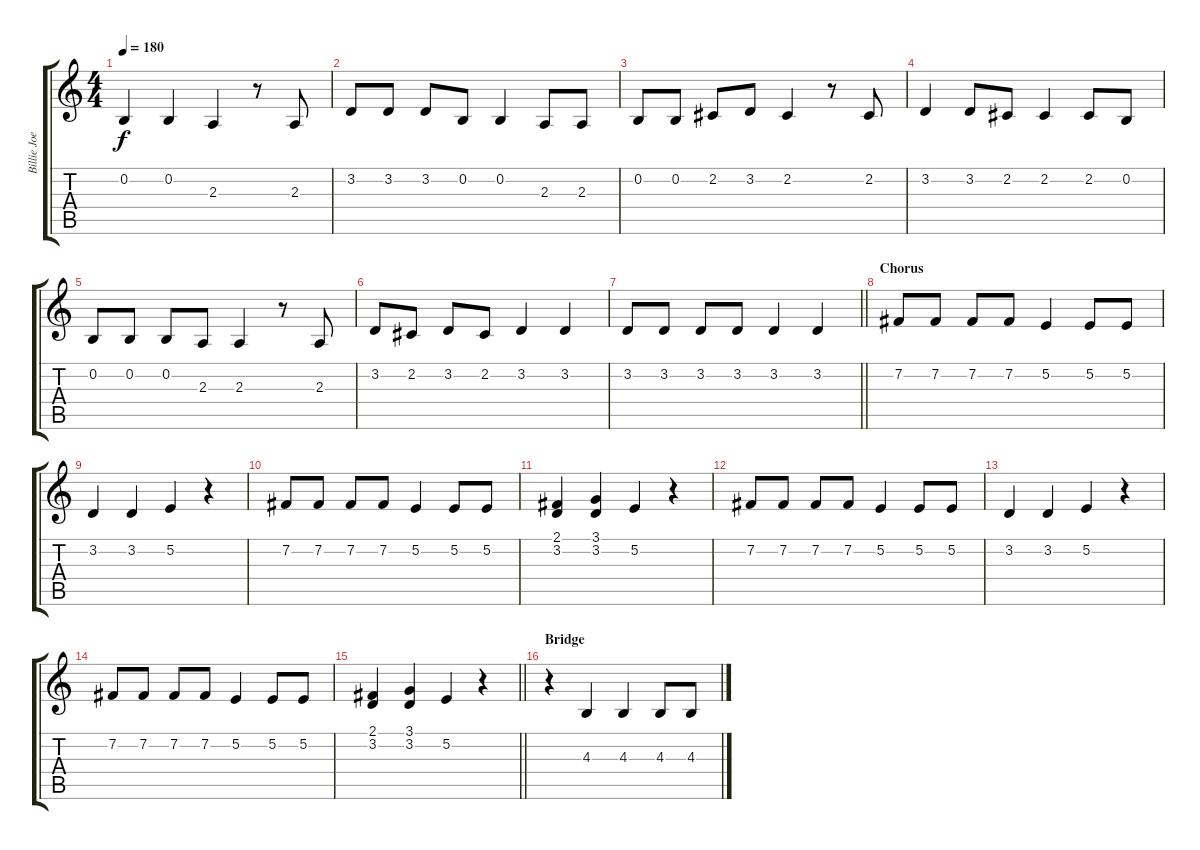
\track ("Billie Joe Armstrong - Vocals" "Billie Joe") {instrument altosax}
\staff {score tabs}
\tuning (E4 B3 G3 D3 A2 E2) {hide}
\ts (4 4)
\tempo 180
\clef g2
\ks c
0.2.4{dy f} 0.2.4 2.3.4 r.8 2.3.8 |
3.2.8 3.2.8 3.2.8 0.2.8 0.2.4 2.3.8 2.3.8 |
0.2.8 0.2.8 2.2.8 3.2.8 2.2.4 r.8 2.2.8 |
3.2.4 3.2.8 2.2.8 2.2.4 2.2.8 0.2.8 |
0.2.8 0.2.8 0.2.8 2.3.8 2.3.4 r.8 2.3.8 |
3.2.8 2.2.8 3.2.8 2.2.8 3.2.4 3.2.4 |
\barLineRight lightlight
3.2.8 3.2.8 3.2.8 3.2.8 3.2.4 3.2.4 |
\section ("" "Chorus")
7.2.8 7.2.8 7.2.8 7.2.8 5.2.4 5.2.8 5.2.8 |
3.2.4 3.2.4 5.2.4 r.4 |
7.2.8 7.2.8 7.2.8 7.2.8 5.2.4 5.2.8 5.2.8 |
(2.1 3.2).4 (3.1 3.2).4 5.2.4 r.4 |
7.2.8 7.2.8 7.2.8 7.2.8 5.2.4 5.2.8 5.2.8 |
3.2.4 3.2.4 5.2.4 r.4 |
7.2.8 7.2.8 7.2.8 7.2.8 5.2.4 5.2.8 5.2.8 |
\barLineRight lightlight
(2.1 3.2).4 (3.1 3.2).4 5.2.4 r.4 |
\section ("" "Bridge")
r.4 4.3.4 4.3.4 4.3.8 4.3.8
